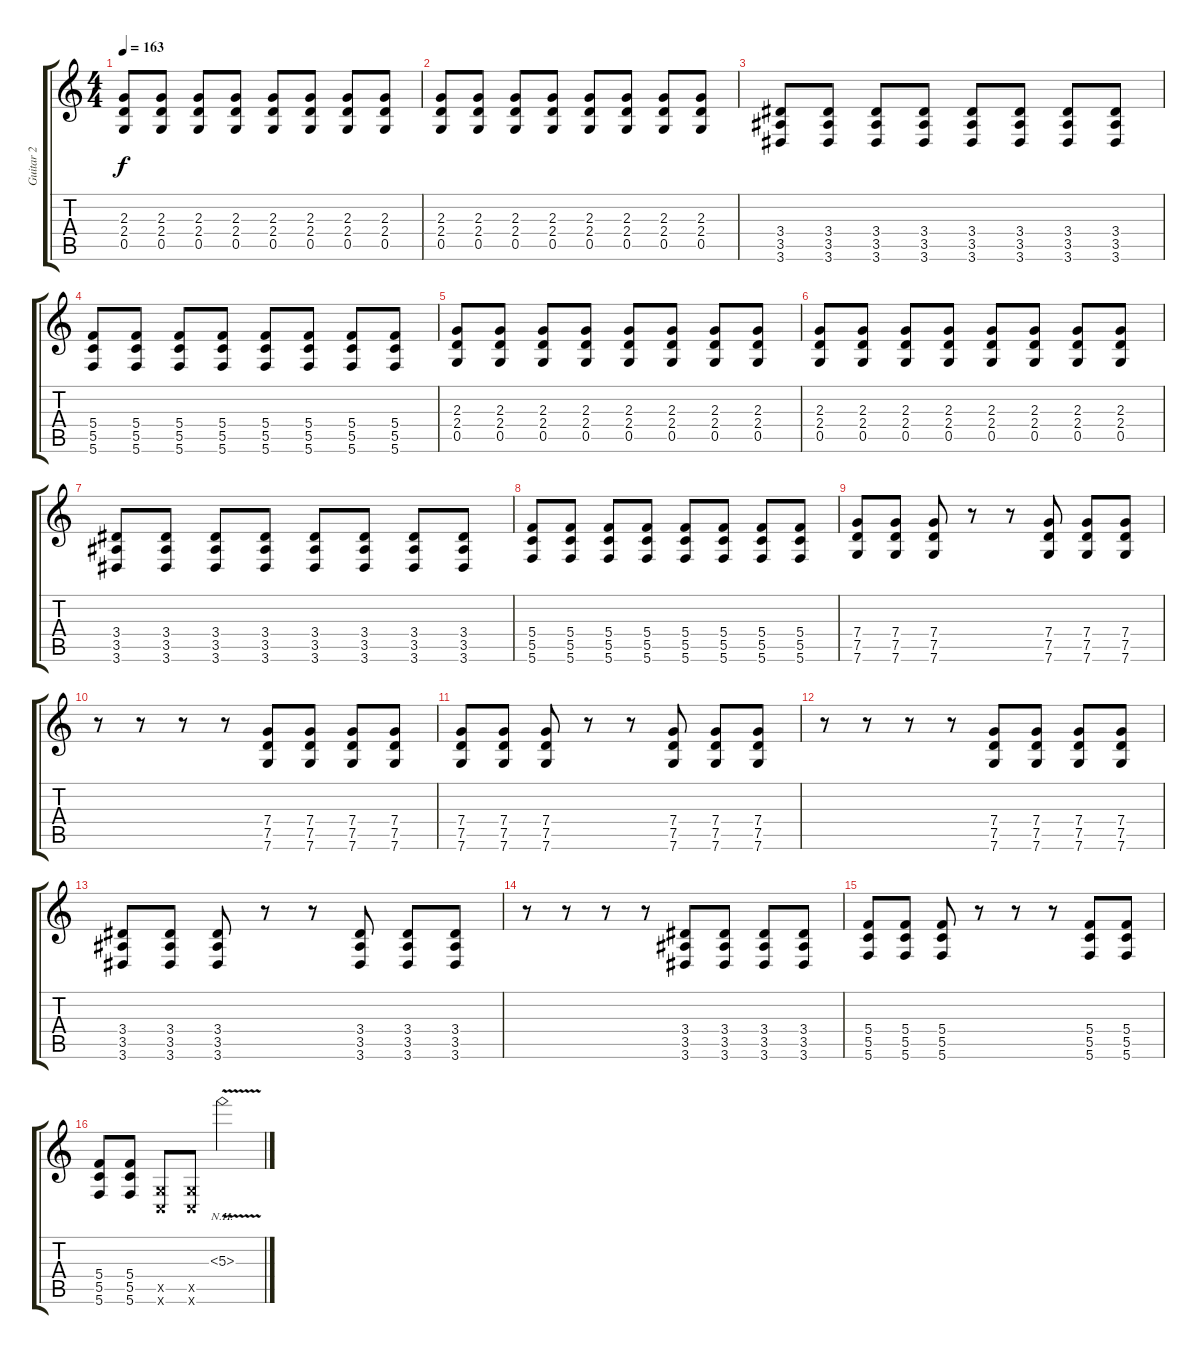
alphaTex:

\track ("Guitar 2" "Guitar 2") {instrument distortionguitar}
\staff {score tabs}
\tuning (D4 A3 F3 C3 G2 C2) {hide}
\ts (4 4)
\tempo 163
\clef g2
\ks c
(2.3 2.4 0.5).8{dy f} (2.3 2.4 0.5).8 (2.3 2.4 0.5).8 (2.3 2.4 0.5).8 (2.3 2.4 0.5).8 (2.3 2.4 0.5).8 (2.3 2.4 0.5).8 (2.3 2.4 0.5).8 |
(2.3 2.4 0.5).8 (2.3 2.4 0.5).8 (2.3 2.4 0.5).8 (2.3 2.4 0.5).8 (2.3 2.4 0.5).8 (2.3 2.4 0.5).8 (2.3 2.4 0.5).8 (2.3 2.4 0.5).8 |
(3.4 3.5 3.6).8 (3.4 3.5 3.6).8 (3.4 3.5 3.6).8 (3.4 3.5 3.6).8 (3.4 3.5 3.6).8 (3.4 3.5 3.6).8 (3.4 3.5 3.6).8 (3.4 3.5 3.6).8 |
(5.4 5.5 5.6).8 (5.4 5.5 5.6).8 (5.4 5.5 5.6).8 (5.4 5.5 5.6).8 (5.4 5.5 5.6).8 (5.4 5.5 5.6).8 (5.4 5.5 5.6).8 (5.4 5.5 5.6).8 |
(2.3 2.4 0.5).8 (2.3 2.4 0.5).8 (2.3 2.4 0.5).8 (2.3 2.4 0.5).8 (2.3 2.4 0.5).8 (2.3 2.4 0.5).8 (2.3 2.4 0.5).8 (2.3 2.4 0.5).8 |
(2.3 2.4 0.5).8 (2.3 2.4 0.5).8 (2.3 2.4 0.5).8 (2.3 2.4 0.5).8 (2.3 2.4 0.5).8 (2.3 2.4 0.5).8 (2.3 2.4 0.5).8 (2.3 2.4 0.5).8 |
(3.4 3.5 3.6).8 (3.4 3.5 3.6).8 (3.4 3.5 3.6).8 (3.4 3.5 3.6).8 (3.4 3.5 3.6).8 (3.4 3.5 3.6).8 (3.4 3.5 3.6).8 (3.4 3.5 3.6).8 |
(5.4 5.5 5.6).8 (5.4 5.5 5.6).8 (5.4 5.5 5.6).8 (5.4 5.5 5.6).8 (5.4 5.5 5.6).8 (5.4 5.5 5.6).8 (5.4 5.5 5.6).8 (5.4 5.5 5.6).8 |
(7.4 7.5 7.6).8 (7.4 7.5 7.6).8 (7.4 7.5 7.6).8 r.8 r.8 (7.4 7.5 7.6).8 (7.4 7.5 7.6).8 (7.4 7.5 7.6).8 |
r.8 r.8 r.8 r.8 (7.4 7.5 7.6).8 (7.4 7.5 7.6).8 (7.4 7.5 7.6).8 (7.4 7.5 7.6).8 |
(7.4 7.5 7.6).8 (7.4 7.5 7.6).8 (7.4 7.5 7.6).8 r.8 r.8 (7.4 7.5 7.6).8 (7.4 7.5 7.6).8 (7.4 7.5 7.6).8 |
r.8 r.8 r.8 r.8 (7.4 7.5 7.6).8 (7.4 7.5 7.6).8 (7.4 7.5 7.6).8 (7.4 7.5 7.6).8 |
(3.4 3.5 3.6).8 (3.4 3.5 3.6).8 (3.4 3.5 3.6).8 r.8 r.8 (3.4 3.5 3.6).8 (3.4 3.5 3.6).8 (3.4 3.5 3.6).8 |
r.8 r.8 r.8 r.8 (3.4 3.5 3.6).8 (3.4 3.5 3.6).8 (3.4 3.5 3.6).8 (3.4 3.5 3.6).8 |
(5.4 5.5 5.6).8 (5.4 5.5 5.6).8 (5.4 5.5 5.6).8 r.8 r.8 r.8 (5.4 5.5 5.6).8 (5.4 5.5 5.6).8 |
(5.4 5.5 5.6).8 (5.4 5.5 5.6).8 (0.5{x} 0.6{x}).8 (0.5{x} 0.6{x}).8 5.3{nh v}.2
